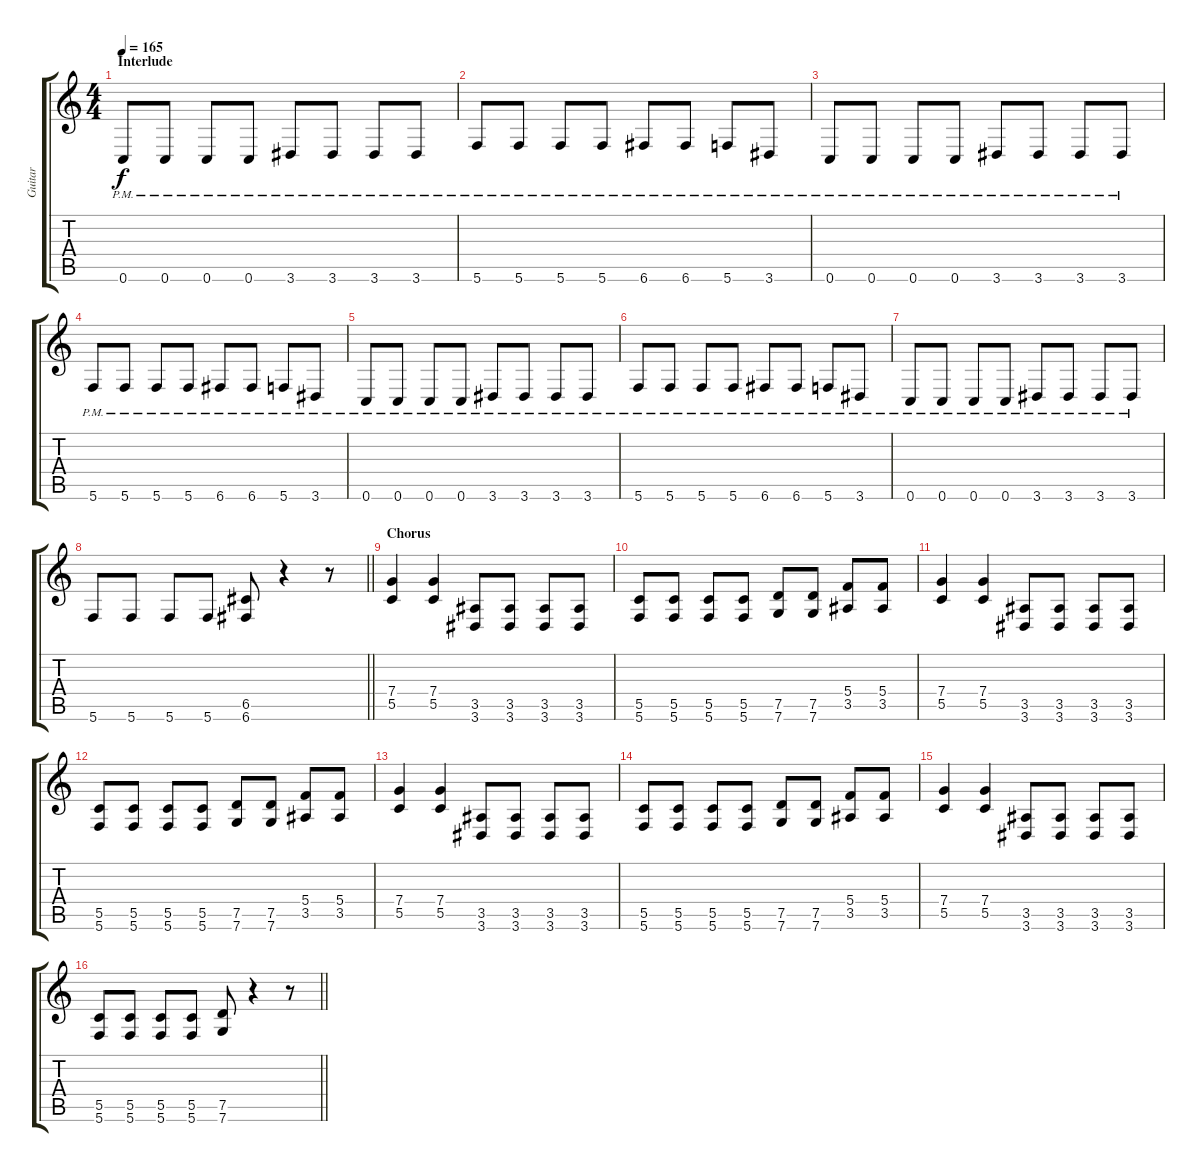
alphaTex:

\track ("Guitar" "Guitar") {instrument distortionguitar}
\staff {score tabs}
\tuning (D4 A3 F3 C3 G2 C2) {hide}
\ts (4 4)
\section ("" "Interlude")
\tempo 165
\clef g2
\ks c
0.6{pm}.8{dy f} 0.6{pm}.8 0.6{pm}.8 0.6{pm}.8 3.6{pm}.8 3.6{pm}.8 3.6{pm}.8 3.6{pm}.8 |
5.6{pm}.8 5.6{pm}.8 5.6{pm}.8 5.6{pm}.8 6.6{pm}.8 6.6{pm}.8 5.6{pm}.8 3.6{pm}.8 |
0.6{pm}.8 0.6{pm}.8 0.6{pm}.8 0.6{pm}.8 3.6{pm}.8 3.6{pm}.8 3.6{pm}.8 3.6{pm}.8 |
5.6{pm}.8 5.6{pm}.8 5.6{pm}.8 5.6{pm}.8 6.6{pm}.8 6.6{pm}.8 5.6{pm}.8 3.6{pm}.8 |
0.6{pm}.8 0.6{pm}.8 0.6{pm}.8 0.6{pm}.8 3.6{pm}.8 3.6{pm}.8 3.6{pm}.8 3.6{pm}.8 |
5.6{pm}.8 5.6{pm}.8 5.6{pm}.8 5.6{pm}.8 6.6{pm}.8 6.6{pm}.8 5.6{pm}.8 3.6{pm}.8 |
0.6{pm}.8 0.6{pm}.8 0.6{pm}.8 0.6{pm}.8 3.6{pm}.8 3.6{pm}.8 3.6{pm}.8 3.6{pm}.8 |
\barLineRight lightlight
5.6.8 5.6.8 5.6.8 5.6.8 (6.5 6.6).8 r.4 r.8 |
\section ("" "Chorus")
(7.4 5.5).4 (7.4 5.5).4 (3.5 3.6).8 (3.5 3.6).8 (3.5 3.6).8 (3.5 3.6).8 |
(5.5 5.6).8 (5.5 5.6).8 (5.5 5.6).8 (5.5 5.6).8 (7.5 7.6).8 (7.5 7.6).8 (5.4 3.5).8 (5.4 3.5).8 |
(7.4 5.5).4 (7.4 5.5).4 (3.5 3.6).8 (3.5 3.6).8 (3.5 3.6).8 (3.5 3.6).8 |
(5.5 5.6).8 (5.5 5.6).8 (5.5 5.6).8 (5.5 5.6).8 (7.5 7.6).8 (7.5 7.6).8 (5.4 3.5).8 (5.4 3.5).8 |
(7.4 5.5).4 (7.4 5.5).4 (3.5 3.6).8 (3.5 3.6).8 (3.5 3.6).8 (3.5 3.6).8 |
(5.5 5.6).8 (5.5 5.6).8 (5.5 5.6).8 (5.5 5.6).8 (7.5 7.6).8 (7.5 7.6).8 (5.4 3.5).8 (5.4 3.5).8 |
(7.4 5.5).4 (7.4 5.5).4 (3.5 3.6).8 (3.5 3.6).8 (3.5 3.6).8 (3.5 3.6).8 |
\barLineRight lightlight
(5.5 5.6).8 (5.5 5.6).8 (5.5 5.6).8 (5.5 5.6).8 (7.5 7.6).8 r.4 r.8
